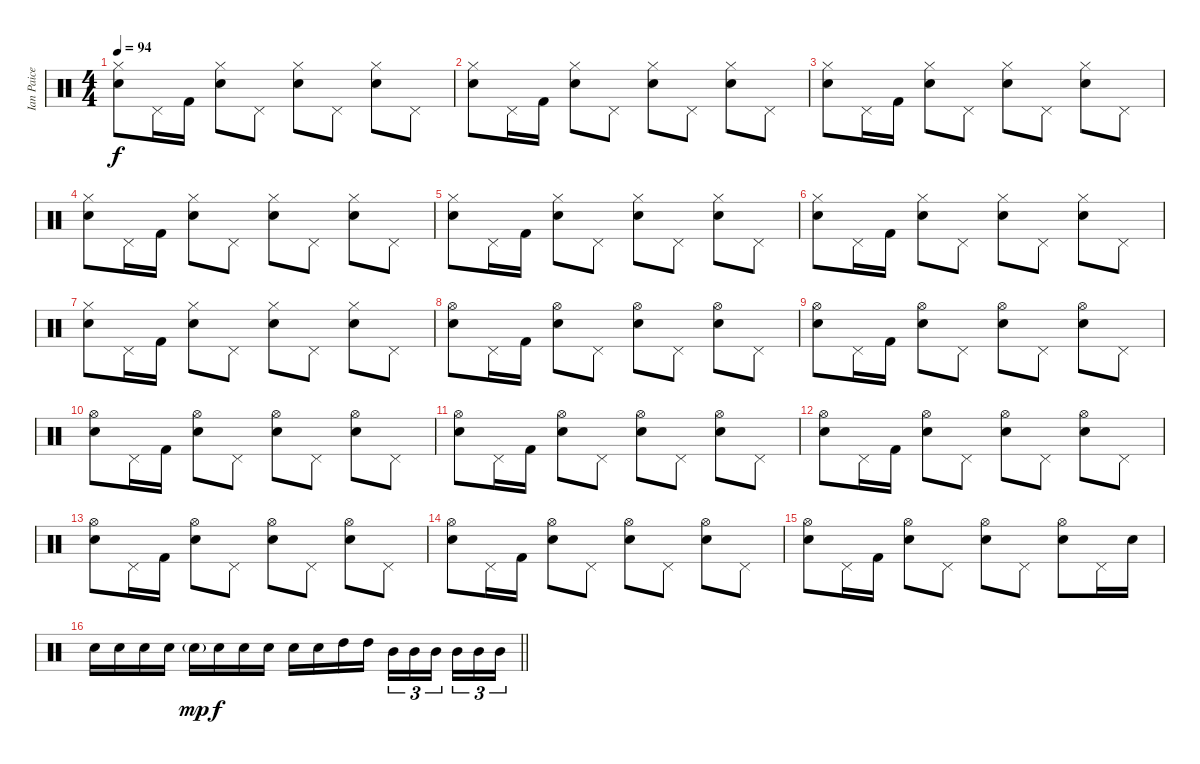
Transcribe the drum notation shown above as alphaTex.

\track ("Ian Paice (Drums)" "Ian Paice ") {instrument percussion}
\staff {score}
\articulation defaults
\ts (4 4)
\tempo 94
\clef neutral
\ks c
("Hi-Hat (closed)" "Electric Snare (hit)").8{dy f} "Pedal Hi-Hat (hit)".16 "Kick (hit) 2".16 ("Hi-Hat (closed)" "Electric Snare (hit)").8 "Pedal Hi-Hat (hit)".8 ("Hi-Hat (closed)" "Electric Snare (hit)").8 "Pedal Hi-Hat (hit)".8 ("Hi-Hat (closed)" "Electric Snare (hit)").8 "Pedal Hi-Hat (hit)".8 |
("Hi-Hat (closed)" "Electric Snare (hit)").8 "Pedal Hi-Hat (hit)".16 "Kick (hit) 2".16 ("Hi-Hat (closed)" "Electric Snare (hit)").8 "Pedal Hi-Hat (hit)".8 ("Hi-Hat (closed)" "Electric Snare (hit)").8 "Pedal Hi-Hat (hit)".8 ("Hi-Hat (closed)" "Electric Snare (hit)").8 "Pedal Hi-Hat (hit)".8 |
("Hi-Hat (closed)" "Electric Snare (hit)").8 "Pedal Hi-Hat (hit)".16 "Kick (hit) 2".16 ("Hi-Hat (closed)" "Electric Snare (hit)").8 "Pedal Hi-Hat (hit)".8 ("Hi-Hat (closed)" "Electric Snare (hit)").8 "Pedal Hi-Hat (hit)".8 ("Hi-Hat (closed)" "Electric Snare (hit)").8 "Pedal Hi-Hat (hit)".8 |
("Hi-Hat (closed)" "Electric Snare (hit)").8 "Pedal Hi-Hat (hit)".16 "Kick (hit) 2".16 ("Hi-Hat (closed)" "Electric Snare (hit)").8 "Pedal Hi-Hat (hit)".8 ("Hi-Hat (closed)" "Electric Snare (hit)").8 "Pedal Hi-Hat (hit)".8 ("Hi-Hat (closed)" "Electric Snare (hit)").8 "Pedal Hi-Hat (hit)".8 |
("Hi-Hat (closed)" "Electric Snare (hit)").8 "Pedal Hi-Hat (hit)".16 "Kick (hit) 2".16 ("Hi-Hat (closed)" "Electric Snare (hit)").8 "Pedal Hi-Hat (hit)".8 ("Hi-Hat (closed)" "Electric Snare (hit)").8 "Pedal Hi-Hat (hit)".8 ("Hi-Hat (closed)" "Electric Snare (hit)").8 "Pedal Hi-Hat (hit)".8 |
("Hi-Hat (closed)" "Electric Snare (hit)").8 "Pedal Hi-Hat (hit)".16 "Kick (hit) 2".16 ("Hi-Hat (closed)" "Electric Snare (hit)").8 "Pedal Hi-Hat (hit)".8 ("Hi-Hat (closed)" "Electric Snare (hit)").8 "Pedal Hi-Hat (hit)".8 ("Hi-Hat (closed)" "Electric Snare (hit)").8 "Pedal Hi-Hat (hit)".8 |
("Hi-Hat (closed)" "Electric Snare (hit)").8 "Pedal Hi-Hat (hit)".16 "Kick (hit) 2".16 ("Hi-Hat (closed)" "Electric Snare (hit)").8 "Pedal Hi-Hat (hit)".8 ("Hi-Hat (closed)" "Electric Snare (hit)").8 "Pedal Hi-Hat (hit)".8 ("Hi-Hat (closed)" "Electric Snare (hit)").8 "Pedal Hi-Hat (hit)".8 |
("Hi-Hat (open)" "Electric Snare (hit)").8 "Pedal Hi-Hat (hit)".16 "Kick (hit) 2".16 ("Hi-Hat (open)" "Electric Snare (hit)").8 "Pedal Hi-Hat (hit)".8 ("Hi-Hat (open)" "Electric Snare (hit)").8 "Pedal Hi-Hat (hit)".8 ("Hi-Hat (open)" "Electric Snare (hit)").8 "Pedal Hi-Hat (hit)".8 |
("Hi-Hat (open)" "Electric Snare (hit)").8 "Pedal Hi-Hat (hit)".16 "Kick (hit) 2".16 ("Hi-Hat (open)" "Electric Snare (hit)").8 "Pedal Hi-Hat (hit)".8 ("Hi-Hat (open)" "Electric Snare (hit)").8 "Pedal Hi-Hat (hit)".8 ("Hi-Hat (open)" "Electric Snare (hit)").8 "Pedal Hi-Hat (hit)".8 |
("Hi-Hat (open)" "Electric Snare (hit)").8 "Pedal Hi-Hat (hit)".16 "Kick (hit) 2".16 ("Hi-Hat (open)" "Electric Snare (hit)").8 "Pedal Hi-Hat (hit)".8 ("Hi-Hat (open)" "Electric Snare (hit)").8 "Pedal Hi-Hat (hit)".8 ("Hi-Hat (open)" "Electric Snare (hit)").8 "Pedal Hi-Hat (hit)".8 |
("Hi-Hat (open)" "Electric Snare (hit)").8 "Pedal Hi-Hat (hit)".16 "Kick (hit) 2".16 ("Hi-Hat (open)" "Electric Snare (hit)").8 "Pedal Hi-Hat (hit)".8 ("Hi-Hat (open)" "Electric Snare (hit)").8 "Pedal Hi-Hat (hit)".8 ("Hi-Hat (open)" "Electric Snare (hit)").8 "Pedal Hi-Hat (hit)".8 |
("Hi-Hat (open)" "Electric Snare (hit)").8 "Pedal Hi-Hat (hit)".16 "Kick (hit) 2".16 ("Hi-Hat (open)" "Electric Snare (hit)").8 "Pedal Hi-Hat (hit)".8 ("Hi-Hat (open)" "Electric Snare (hit)").8 "Pedal Hi-Hat (hit)".8 ("Hi-Hat (open)" "Electric Snare (hit)").8 "Pedal Hi-Hat (hit)".8 |
("Hi-Hat (open)" "Electric Snare (hit)").8 "Pedal Hi-Hat (hit)".16 "Kick (hit) 2".16 ("Hi-Hat (open)" "Electric Snare (hit)").8 "Pedal Hi-Hat (hit)".8 ("Hi-Hat (open)" "Electric Snare (hit)").8 "Pedal Hi-Hat (hit)".8 ("Hi-Hat (open)" "Electric Snare (hit)").8 "Pedal Hi-Hat (hit)".8 |
("Hi-Hat (open)" "Electric Snare (hit)").8 "Pedal Hi-Hat (hit)".16 "Kick (hit) 2".16 ("Hi-Hat (open)" "Electric Snare (hit)").8 "Pedal Hi-Hat (hit)".8 ("Hi-Hat (open)" "Electric Snare (hit)").8 "Pedal Hi-Hat (hit)".8 ("Hi-Hat (open)" "Electric Snare (hit)").8 "Pedal Hi-Hat (hit)".8 |
("Hi-Hat (open)" "Electric Snare (hit)").8 "Pedal Hi-Hat (hit)".16 "Kick (hit) 2".16 ("Hi-Hat (open)" "Electric Snare (hit)").8 "Pedal Hi-Hat (hit)".8 ("Hi-Hat (open)" "Electric Snare (hit)").8 "Pedal Hi-Hat (hit)".8 ("Hi-Hat (open)" "Electric Snare (hit)").8 "Pedal Hi-Hat (hit)".16 "Electric Snare (hit)".16 |
\barLineRight lightlight "Electric Snare (hit)".16 "Electric Snare (hit)".16 "Electric Snare (hit)".16 "Electric Snare (hit)".16 "Electric Snare (hit)"{g}.16{dy mp} "Electric Snare (hit)".16{dy f} "Electric Snare (hit)".16 "Electric Snare (hit)".16 "Electric Snare (hit)".16 "Electric Snare (hit)".16 "High Tom (hit)".16 "High Tom (hit)".16 "Mid Tom (hit)".16{tu (3 2)} "Mid Tom (hit)".16{tu (3 2)} "Mid Tom (hit)".16{tu (3 2)} "Mid Tom (hit)".16{tu (3 2)} "Mid Tom (hit)".16{tu (3 2)} "Mid Tom (hit)".16{tu (3 2)}
